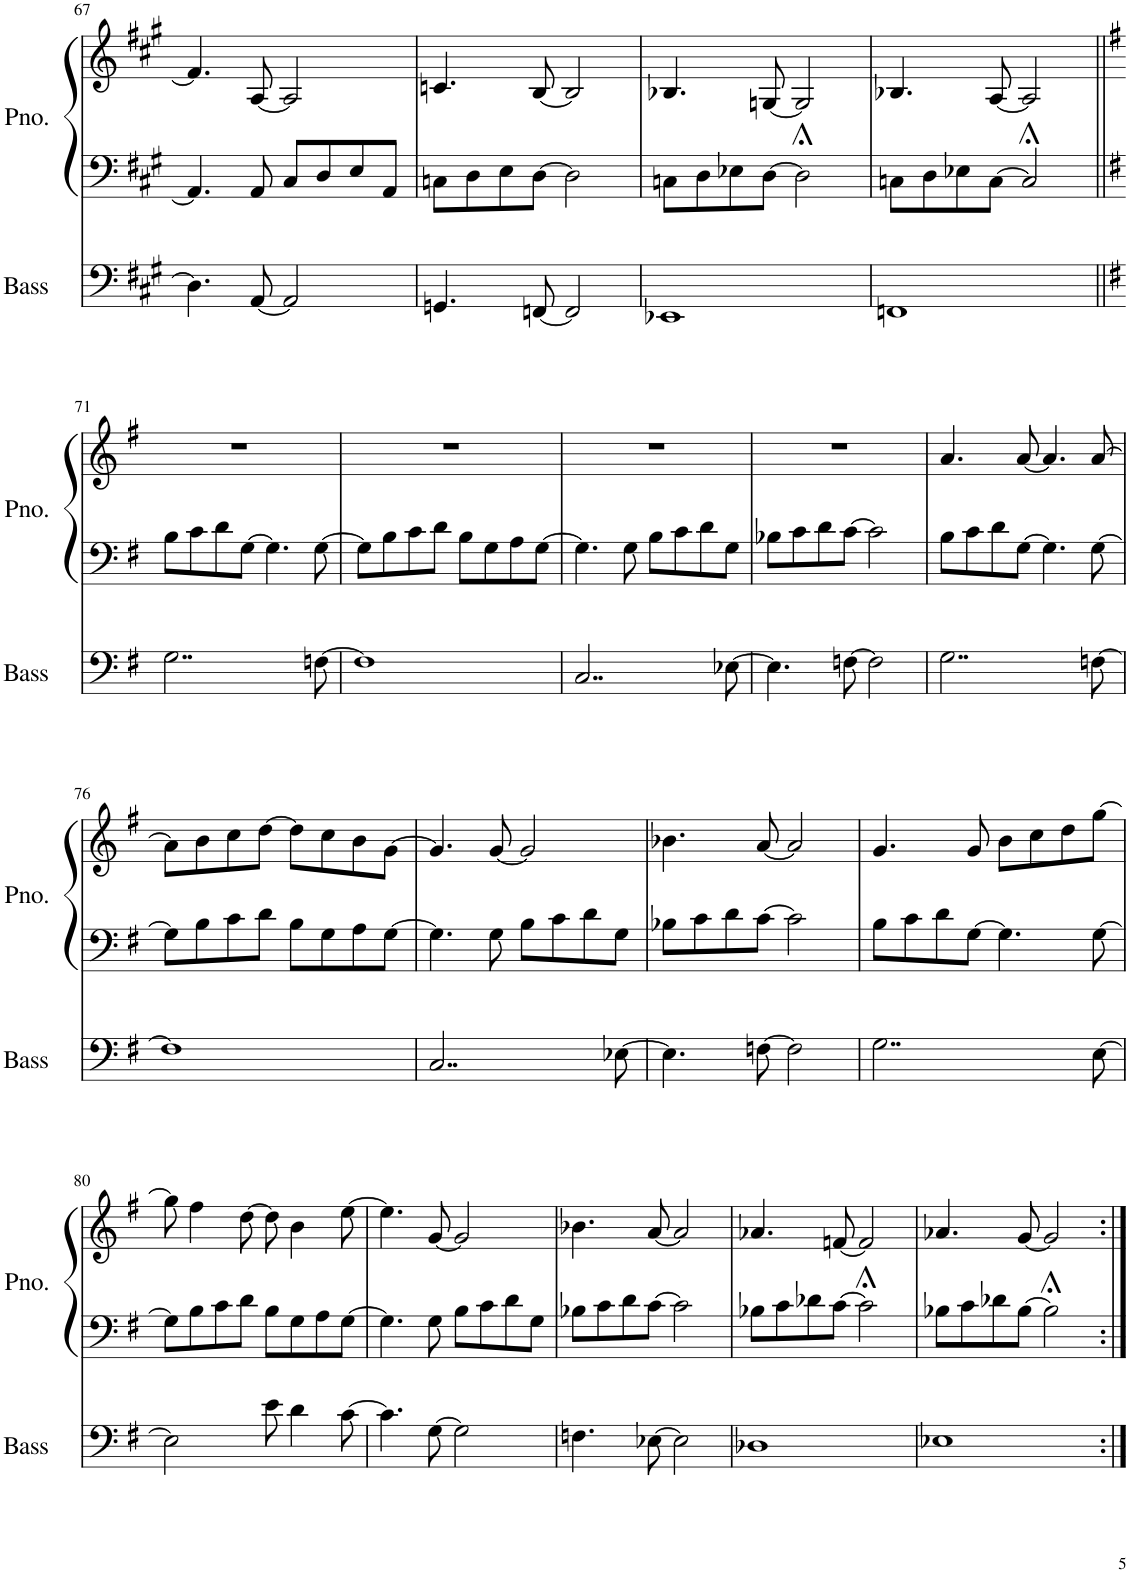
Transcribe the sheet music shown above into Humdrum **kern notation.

**kern	**kern	**kern
*part2	*part1	*part1
*staff3	*staff2	*staff1
*I"Acoustic Bass	*I"Piano,  1	*
*I'Bass	*I'Pno.	*
!!LO:PB:g=z
*clefF4	*clefF4	*clefG2
*Trd7c12	*	*
*k[f#c#g#]	*k[f#c#g#]	*k[f#c#g#]
*M4/4	*M4/4	*M4/4
=67	=67	=67
4.D\]	4.AA/]	4.f#/]
[8AA/	8AA/	[8A/
2AA/]	8C#/L	2A/]
.	8D/	.
.	8E/	.
.	8AA/J	.
=68	=68	=68
4.GGn/	8Cn\L	4.cn/
.	8D\	.
.	8E\	.
[8FFn/	[8D\J	[8B/
2FF/]	2D\]	2B/]
=69	=69	=69
1EE-X	8Cn\L	4.B-X/
.	8D\	.
.	8E-X\	.
.	[8D\J	[8Gn/
.	2D;<\]	2G/]
=70	=70	=70
1FFn	8Cn\L	4.B-X/
.	8D\	.
.	8E-X\	.
.	[8C\J	[8A/
.	2C;</]	2A/]
!!LO:LB:g=z
=71||	=71||	=71||
*k[f#]	*k[f#]	*k[f#]
2..G\	8B\L	1r
.	8c\	.
.	8d\	.
.	[8G\J	.
.	4.G\]	.
[8Fn\	[8G\	.
=72	=72	=72
1F]	8G\L]	1r
.	8B\	.
.	8c\	.
.	8d\J	.
.	8B\L	.
.	8G\	.
.	8A\	.
.	[8G\J	.
=73	=73	=73
2..C/	4.G\]	1r
.	8G\	.
.	8B\L	.
.	8c\	.
.	8d\	.
[8E-X\	8G\J	.
=74	=74	=74
4.E-\]	8B-X\L	1r
.	8c\	.
.	8d\	.
[8Fn\	[8c\J	.
2F\]	2c\]	.
=75	=75	=75
2..G\	8B\L	4.a/
.	8c\	.
.	8d\	.
.	[8G\J	[8a/
.	4.G\]	4.a/]
[8Fn\	[8G\	[8a/
!!LO:LB:g=z
=76	=76	=76
1F]	8G\L]	8a\L]
.	8B\	8b\
.	8c\	8cc\
.	8d\J	[8dd\J
.	8B\L	8dd\L]
.	8G\	8cc\
.	8A\	8b\
.	[8G\J	[8g\J
=77	=77	=77
2..C/	4.G\]	4.g/]
.	8G\	[8g/
.	8B\L	2g/]
.	8c\	.
.	8d\	.
[8E-X\	8G\J	.
=78	=78	=78
4.E-\]	8B-X\L	4.b-X\
.	8c\	.
.	8d\	.
[8Fn\	[8c\J	[8a/
2F\]	2c\]	2a/]
=79	=79	=79
2..G\	8B\L	4.g/
.	8c\	.
.	8d\	.
.	[8G\J	8g/
.	4.G\]	8b\L
.	.	8cc\
.	.	8dd\
[8E\	[8G\	[8gg\J
!!LO:LB:g=z
=80	=80	=80
2E\]	8G\L]	8gg\]
.	8B\	4ff#\
.	8c\	.
.	8d\J	[8dd\
8e\	8B\L	8dd\]
4d\	8G\	4b\
.	8A\	.
[8c\	[8G\J	[8ee\
=81	=81	=81
4.c\]	4.G\]	4.ee\]
[8G\	8G\	[8g/
2G\]	8B\L	2g/]
.	8c\	.
.	8d\	.
.	8G\J	.
=82	=82	=82
4.Fn\	8B-X\L	4.b-X\
.	8c\	.
.	8d\	.
[8E-X\	[8c\J	[8a/
2E-\]	2c\]	2a/]
=83	=83	=83
1D-X	8B-X\L	4.a-X/
.	8c\	.
.	8d-X\	.
.	[8c\J	[8fn/
.	2c;<\]	2f/]
=84	=84	=84
1E-X	8B-X\L	4.a-X/
.	8c\	.
.	8d-X\	.
.	[8B-\J	[8g/
.	2B-;<\]	2g/]
=:|!	=:|!	=:|!
*-	*-	*-
